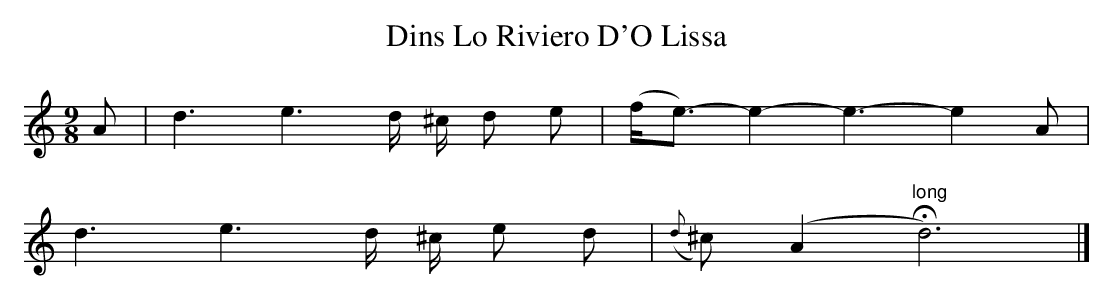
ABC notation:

X:1
T:Dins Lo Riviero D'O Lissa
M:9/8
L:1/8
K:Ddor
A | d3 e3 d/ ^c/ d e | (f<e)-e2-e3-e2 A |
d3 e3 d/ ^c/ e d | ({d} ^c) (A2 !fermata! "long" d6) |]
